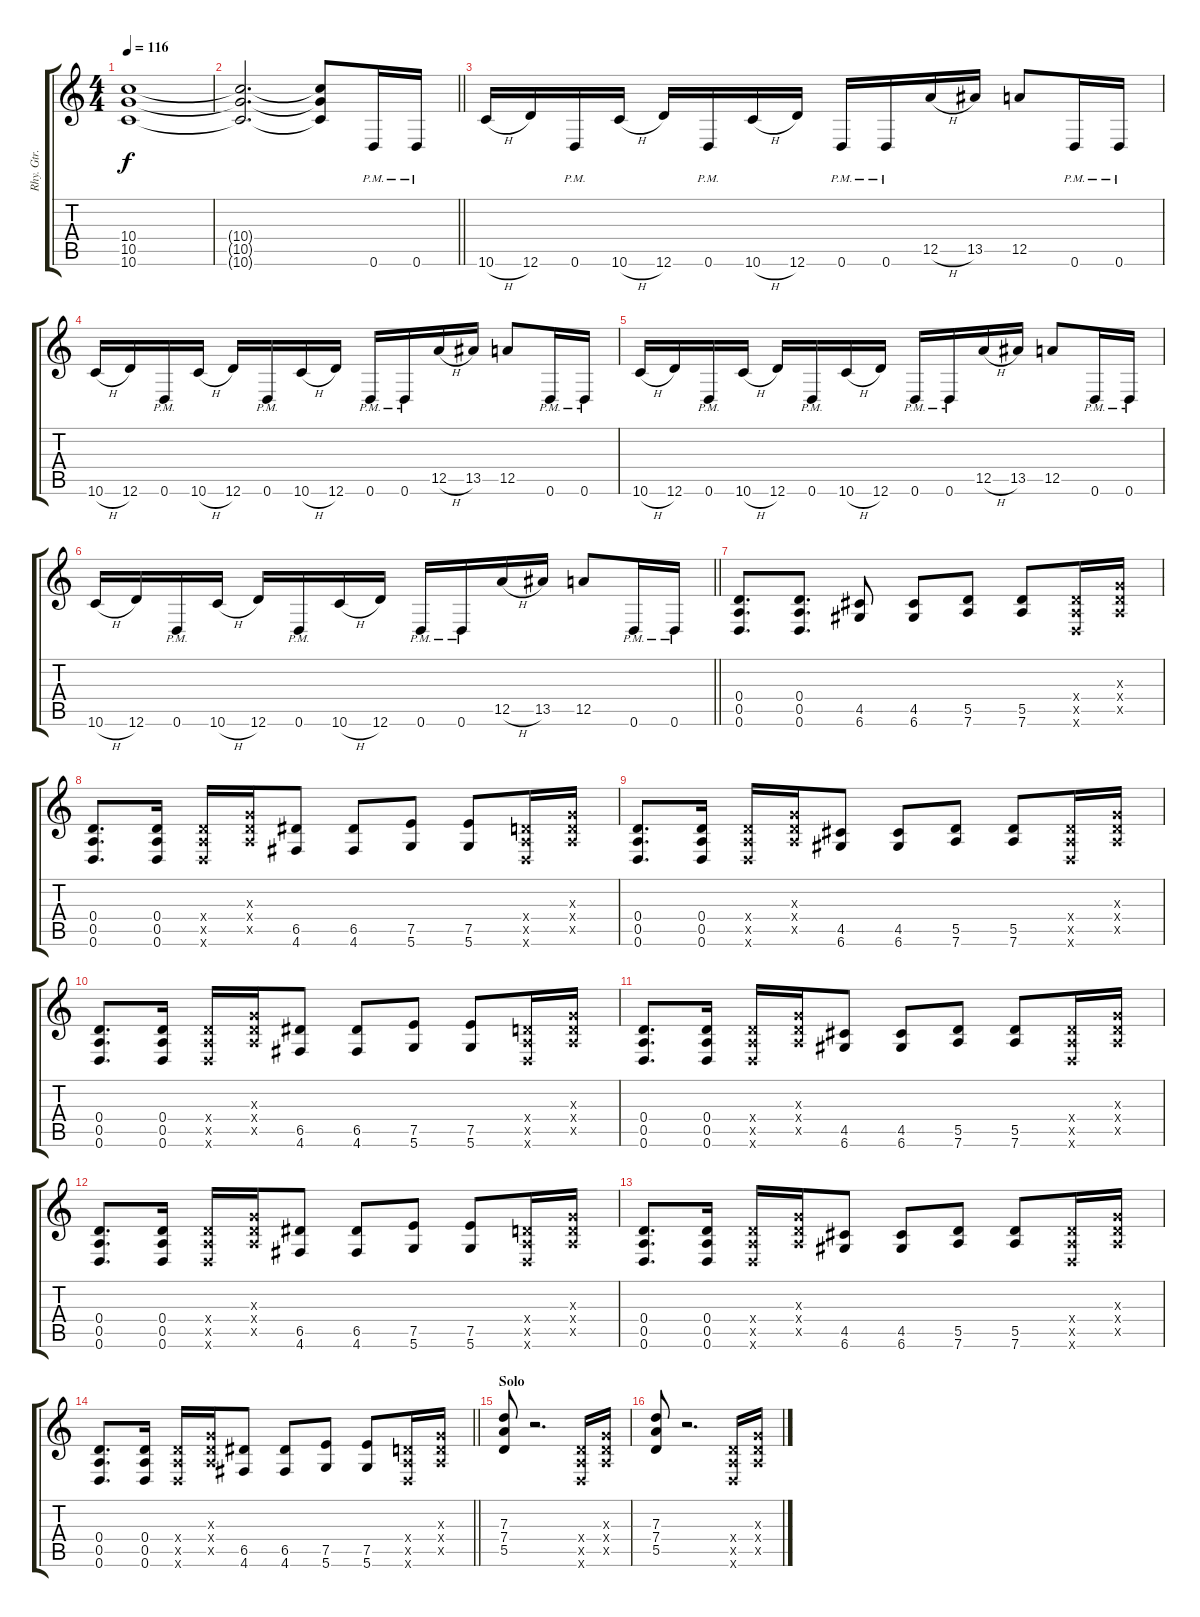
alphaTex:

\track ("Rhy. Gtr. 1" "Rhy. Gtr. ") {instrument distortionguitar}
\staff {score tabs}
\tuning (E4 B3 G3 D3 A2 D2) {hide}
\ts (4 4)
\tempo 116
\clef g2
\ks c
(10.4 10.5 10.6).1{dy f} |
\barLineRight lightlight
(10.4{t} 10.5{t} 10.6{t}).2{d} (10.4{t} 10.5{t} 10.6{t}).8 0.6{pm}.16 0.6{pm}.16 |
\section ("" "")
10.6{h}.16 12.6.16 0.6{pm}.16 10.6{h}.16 12.6.16 0.6{pm}.16 10.6{h}.16 12.6.16 0.6{pm}.16 0.6{pm}.16 12.5{h}.16 13.5.16 12.5.8 0.6{pm}.16 0.6{pm}.16 |
10.6{h}.16 12.6.16 0.6{pm}.16 10.6{h}.16 12.6.16 0.6{pm}.16 10.6{h}.16 12.6.16 0.6{pm}.16 0.6{pm}.16 12.5{h}.16 13.5.16 12.5.8 0.6{pm}.16 0.6{pm}.16 |
10.6{h}.16 12.6.16 0.6{pm}.16 10.6{h}.16 12.6.16 0.6{pm}.16 10.6{h}.16 12.6.16 0.6{pm}.16 0.6{pm}.16 12.5{h}.16 13.5.16 12.5.8 0.6{pm}.16 0.6{pm}.16 |
\barLineRight lightlight
10.6{h}.16 12.6.16 0.6{pm}.16 10.6{h}.16 12.6.16 0.6{pm}.16 10.6{h}.16 12.6.16 0.6{pm}.16 0.6{pm}.16 12.5{h}.16 13.5.16 12.5.8 0.6{pm}.16 0.6{pm}.16 |
\section ("" "")
(0.4 0.5 0.6).8{d} (0.4 0.5 0.6).8{d} (4.5 6.6).8 (4.5 6.6).8 (5.5 7.6).8 (5.5 7.6).8 (0.4{x} 0.5{x} 0.6{x}).16 (0.3{x} 0.4{x} 0.5{x}).16 |
(0.4 0.5 0.6).8{d} (0.4 0.5 0.6).16 (0.4{x} 0.5{x} 0.6{x}).16 (0.3{x} 0.4{x} 0.5{x}).16 (6.5 4.6).8 (6.5 4.6).8 (7.5 5.6).8 (7.5 5.6).8 (0.4{x} 0.5{x} 0.6{x}).16 (0.3{x} 0.4{x} 0.5{x}).16 |
(0.4 0.5 0.6).8{d} (0.4 0.5 0.6).16 (0.4{x} 0.5{x} 0.6{x}).16 (0.3{x} 0.4{x} 0.5{x}).16 (4.5 6.6).8 (4.5 6.6).8 (5.5 7.6).8 (5.5 7.6).8 (0.4{x} 0.5{x} 0.6{x}).16 (0.3{x} 0.4{x} 0.5{x}).16 |
(0.4 0.5 0.6).8{d} (0.4 0.5 0.6).16 (0.4{x} 0.5{x} 0.6{x}).16 (0.3{x} 0.4{x} 0.5{x}).16 (6.5 4.6).8 (6.5 4.6).8 (7.5 5.6).8 (7.5 5.6).8 (0.4{x} 0.5{x} 0.6{x}).16 (0.3{x} 0.4{x} 0.5{x}).16 |
(0.4 0.5 0.6).8{d} (0.4 0.5 0.6).16 (0.4{x} 0.5{x} 0.6{x}).16 (0.3{x} 0.4{x} 0.5{x}).16 (4.5 6.6).8 (4.5 6.6).8 (5.5 7.6).8 (5.5 7.6).8 (0.4{x} 0.5{x} 0.6{x}).16 (0.3{x} 0.4{x} 0.5{x}).16 |
(0.4 0.5 0.6).8{d} (0.4 0.5 0.6).16 (0.4{x} 0.5{x} 0.6{x}).16 (0.3{x} 0.4{x} 0.5{x}).16 (6.5 4.6).8 (6.5 4.6).8 (7.5 5.6).8 (7.5 5.6).8 (0.4{x} 0.5{x} 0.6{x}).16 (0.3{x} 0.4{x} 0.5{x}).16 |
(0.4 0.5 0.6).8{d} (0.4 0.5 0.6).16 (0.4{x} 0.5{x} 0.6{x}).16 (0.3{x} 0.4{x} 0.5{x}).16 (4.5 6.6).8 (4.5 6.6).8 (5.5 7.6).8 (5.5 7.6).8 (0.4{x} 0.5{x} 0.6{x}).16 (0.3{x} 0.4{x} 0.5{x}).16 |
\barLineRight lightlight
(0.4 0.5 0.6).8{d} (0.4 0.5 0.6).16 (0.4{x} 0.5{x} 0.6{x}).16 (0.3{x} 0.4{x} 0.5{x}).16 (6.5 4.6).8 (6.5 4.6).8 (7.5 5.6).8 (7.5 5.6).8 (0.4{x} 0.5{x} 0.6{x}).16 (0.3{x} 0.4{x} 0.5{x}).16 |
\section ("" "Solo")
(7.3 7.4 5.5).8 r.2{d} (0.4{x} 0.5{x} 0.6{x}).16 (0.3{x} 0.4{x} 0.5{x}).16 |
(7.3 7.4 5.5).8 r.2{d} (0.4{x} 0.5{x} 0.6{x}).16 (0.3{x} 0.4{x} 0.5{x}).16
